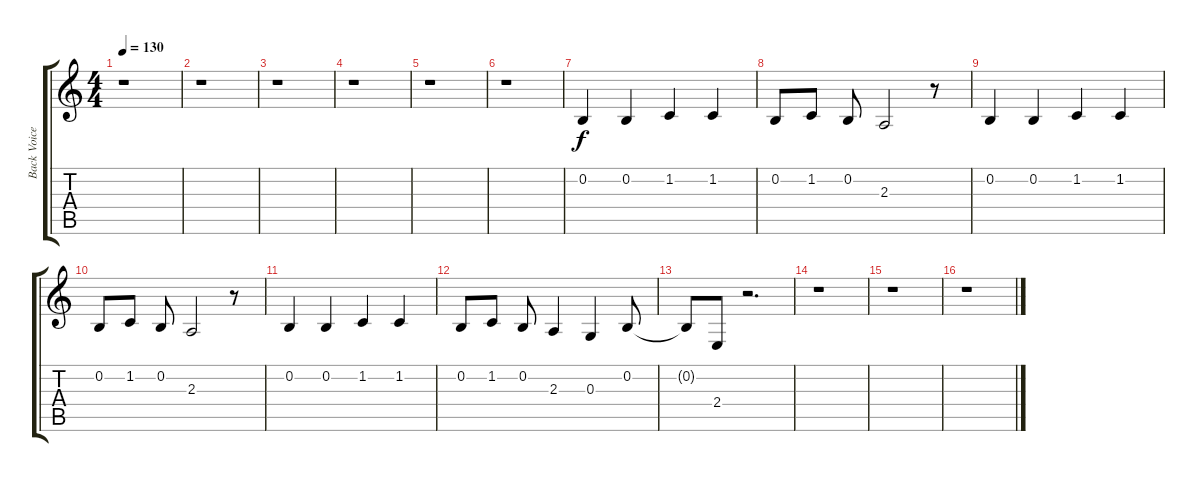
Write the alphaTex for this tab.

\track ("Back Voice1" "Back Voice") {instrument flute}
\staff {score tabs}
\tuning (E4 B3 G3 D3 A2 E2) {hide}
\ts (4 4)
\tempo 130
\clef g2
\ks c
r.1{dy f} |
r.1 |
r.1 |
r.1 |
r.1 |
r.1 |
0.2.4 0.2.4 1.2.4 1.2.4 |
0.2.8 1.2.8 0.2.8 2.3.2 r.8 |
0.2.4 0.2.4 1.2.4 1.2.4 |
0.2.8 1.2.8 0.2.8 2.3.2 r.8 |
0.2.4 0.2.4 1.2.4 1.2.4 |
0.2.8 1.2.8 0.2.8 2.3.4 0.3.4 0.2.8 |
0.2{t}.8 2.4.8 r.2{d} |
r.1 |
r.1 |
r.1
